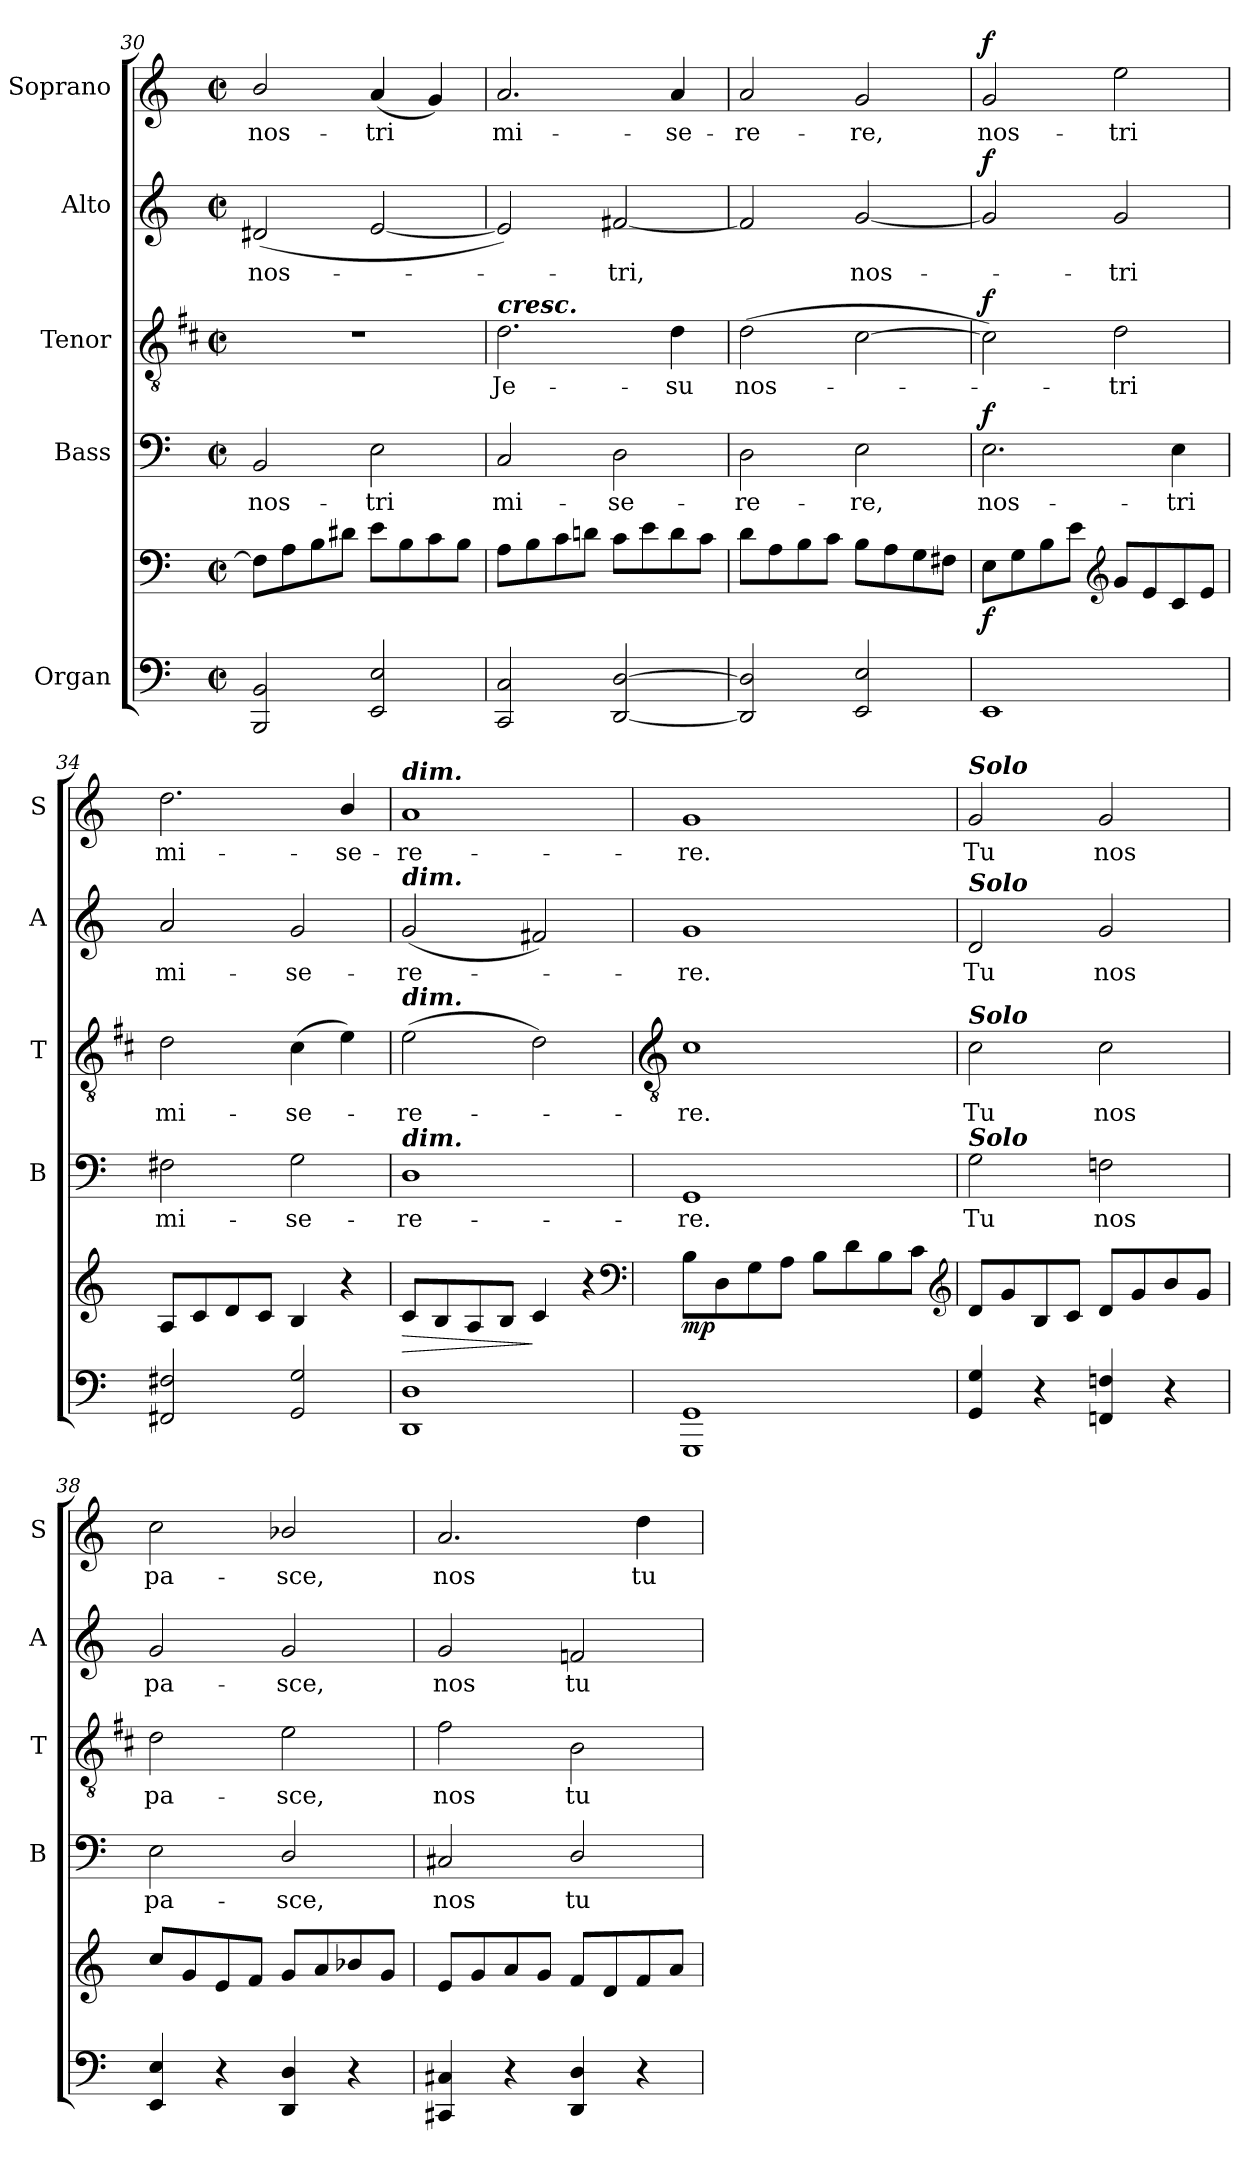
**kern	**kern	**dynam	**kern	**text	**dynam	**kern	**text	**dynam	**kern	**text	**dynam	**kern	**text	**dynam
*part5	*part5	*part5	*part4	*part4	*part4	*part3	*part3	*part3	*part2	*part2	*part2	*part1	*part1	*part1
*staff6	*staff5	*staff5/6	*staff4	*staff4	*staff4	*staff3	*staff3	*staff3	*staff2	*staff2	*staff2	*staff1	*staff1	*staff1
*I"Organ	*	*	*I"Bass	*	*	*I"Tenor	*	*	*I"Alto	*	*	*I"Soprano	*	*
*	*	*	*I'B	*	*	*I'T	*	*	*I'A	*	*	*I'S	*	*
*clefF4	*clefF4	*	*clefF4	*	*	*clefGv2	*	*	*clefG2	*	*	*clefG2	*	*
*	*	*	*	*	*	*ITrd1c2	*	*	*	*	*	*	*	*
*k[]	*k[]	*	*k[]	*	*	*k[]	*	*	*k[]	*	*	*k[]	*	*
*C:	*C:	*	*C:	*	*	*C:	*	*	*C:	*	*	*C:	*	*
*M2/2	*M2/2	*	*M2/2	*	*	*M2/2	*	*	*M2/2	*	*	*M2/2	*	*
*met(c|)	*met(c|)	*	*met(c|)	*	*	*met(c|)	*	*	*met(c|)	*	*	*met(c|)	*	*
=30	=30	=30	=30	=30	=30	=30	=30	=30	=30	=30	=30	=30	=30	=30
!	!	!	!	!LO:LY:b	!	!	!	!	!	!LO:LY:b	!	!	!LO:LY:b	!
2BBB 2BB	8F#L]	.	2BB	nos-	.	1r	.	.	(<2d#X	nos-	.	2b/	nos-	.
.	8A	.	.	.	.	.	.	.	.	.	.	.	.	.
.	8B	.	.	.	.	.	.	.	.	.	.	.	.	.
.	8d#XJ	.	.	.	.	.	.	.	.	.	.	.	.	.
!	!	!	!	!LO:LY:b	!	!	!	!	!	!	!	!	!LO:LY:b	!
2EE 2E	8eL	.	2E	-tri	.	.	.	.	[2e	.	.	(<4a	-tri	.
.	8B	.	.	.	.	.	.	.	.	.	.	.	.	.
.	8c	.	.	.	.	.	.	.	.	.	.	4g)	.	.
.	8BJ	.	.	.	.	.	.	.	.	.	.	.	.	.
=31	=31	=31	=31	=31	=31	=31	=31	=31	=31	=31	=31	=31	=31	=31
!	!	!	!	!	!	!LO:TX:a:Bi:t=cresc.	!	!	!	!	!	!	!	!
!	!	!	!	!LO:LY:b	!	!	!LO:LY:b	!	!	!	!	!	!LO:LY:b	!
2CC 2C	8AL	.	2C	mi-	.	2.c	Je-	.	2e])	.	.	2.a	mi-	.
.	8B	.	.	.	.	.	.	.	.	.	.	.	.	.
.	8c	.	.	.	.	.	.	.	.	.	.	.	.	.
.	8dnJ	.	.	.	.	.	.	.	.	.	.	.	.	.
!	!	!	!	!LO:LY:b	!	!	!	!	!	!LO:LY:b	!	!	!	!
[2DD [2D	8cL	.	2D	-se-	.	.	.	.	[2f#X	tri,	.	.	.	.
.	8e	.	.	.	.	.	.	.	.	.	.	.	.	.
!	!	!	!	!	!	!	!LO:LY:b	!	!	!	!	!	!LO:LY:b	!
.	8d	.	.	.	.	4c	-su	.	.	.	.	4a	-se-	.
.	8cJ	.	.	.	.	.	.	.	.	.	.	.	.	.
=32	=32	=32	=32	=32	=32	=32	=32	=32	=32	=32	=32	=32	=32	=32
!	!	!	!	!LO:LY:b	!	!	!LO:LY:b	!	!	!	!	!	!LO:LY:b	!
2DD] 2D]	8dL	.	2D	-re-	.	(>2c	nos-	.	2f#]	.	.	2a	-re-	.
.	8A	.	.	.	.	.	.	.	.	.	.	.	.	.
.	8B	.	.	.	.	.	.	.	.	.	.	.	.	.
.	8cJ	.	.	.	.	.	.	.	.	.	.	.	.	.
!	!	!	!	!LO:LY:b	!	!	!	!	!	!LO:LY:b	!	!	!LO:LY:b	!
2EE 2E	8BL	.	2E	-re,	.	[2B	.	.	[2g	nos-	.	2g	-re,	.
.	8A	.	.	.	.	.	.	.	.	.	.	.	.	.
.	8G	.	.	.	.	.	.	.	.	.	.	.	.	.
.	8F#XJ	.	.	.	.	.	.	.	.	.	.	.	.	.
=33	=33	=33	=33	=33	=33	=33	=33	=33	=33	=33	=33	=33	=33	=33
!	!	!LO:DY:b	!	!LO:LY:b	!LO:DY:b	!	!	!LO:DY:b	!	!	!LO:DY:b	!	!LO:LY:b	!LO:DY:b
1EE	8EL	f	2.E	nos-	f	2B])	.	f	2g]	.	f	2g	nos-	f
.	8G	.	.	.	.	.	.	.	.	.	.	.	.	.
.	8B	.	.	.	.	.	.	.	.	.	.	.	.	.
.	8eJ	.	.	.	.	.	.	.	.	.	.	.	.	.
*	*clefG2	*	*	*	*	*	*	*	*	*	*	*	*	*
!	!	!	!	!	!	!	!LO:LY:b	!	!	!LO:LY:b	!	!	!LO:LY:b	!
.	8gL	.	.	.	.	2c	tri	.	2g	tri	.	2ee	-tri	.
.	8e	.	.	.	.	.	.	.	.	.	.	.	.	.
!	!	!	!	!LO:LY:b	!	!	!	!	!	!	!	!	!	!
.	8c	.	4E	-tri	.	.	.	.	.	.	.	.	.	.
.	8eJ	.	.	.	.	.	.	.	.	.	.	.	.	.
=34	=34	=34	=34	=34	=34	=34	=34	=34	=34	=34	=34	=34	=34	=34
!	!	!	!	!LO:LY:b	!	!	!LO:LY:b	!	!	!LO:LY:b	!	!	!LO:LY:b	!
2FF#X 2F#X	8AL	.	2F#X	mi-	.	2c	mi-	.	2a	mi-	.	2.dd	mi-	.
.	8c	.	.	.	.	.	.	.	.	.	.	.	.	.
.	8d	.	.	.	.	.	.	.	.	.	.	.	.	.
.	8cJ	.	.	.	.	.	.	.	.	.	.	.	.	.
!	!	!	!	!LO:LY:b	!	!	!LO:LY:b	!	!	!LO:LY:b	!	!	!	!
2GG 2G	4B	.	2G	-se-	.	(>4B	-se-	.	2g	-se-	.	.	.	.
!	!	!	!	!	!	!	!	!	!	!	!	!	!LO:LY:b	!
.	4r	.	.	.	.	4d)	.	.	.	.	.	4b/	-se-	.
=35	=35	=35	=35	=35	=35	=35	=35	=35	=35	=35	=35	=35	=35	=35
!	!	!	!	!	!	!	!	!	!	!	!	!LO:TX:a:Bi:t=dim.	!	!
!	!	!	!	!	!	!	!	!	!LO:TX:a:Bi:t=dim.	!	!	!	!	!
!	!	!	!	!	!	!LO:TX:a:Bi:t=dim.	!	!	!	!	!	!	!	!
!	!	!	!LO:TX:a:Bi:t=dim.	!	!	!	!	!	!	!	!	!	!	!
!	!	!LO:HP:b	!	!LO:LY:b	!	!	!LO:LY:b	!	!	!LO:LY:b	!	!	!LO:LY:b	!
1DD 1D	8cL	>	1D	-re-	.	(>2d	re-	.	(<2g	-re-	.	1a	-re-	.
.	8B	.	.	.	.	.	.	.	.	.	.	.	.	.
.	8A	.	.	.	.	.	.	.	.	.	.	.	.	.
.	8BJ	.	.	.	.	.	.	.	.	.	.	.	.	.
.	4c	]	.	.	.	2c)	.	.	2f#X)	.	.	.	.	.
.	4r	.	.	.	.	.	.	.	.	.	.	.	.	.
*	*clefF4	*	*	*	*	*	*	*	*	*	*	*	*	*
!!LO:LB:g=z
=36	=36	=36	=36	=36	=36	=36	=36	=36	=36	=36	=36	=36	=36	=36
*	*	*	*	*	*	*clefGv2	*	*	*	*	*	*	*	*
!	!	!LO:DY:b	!	!LO:LY:b	!	!	!LO:LY:b	!	!	!LO:LY:b	!	!	!LO:LY:b	!
1GGG 1GG	8BL	mp	1GG	-re.	.	1B	re.	.	1g	re.	.	1g	-re.	.
.	8D	.	.	.	.	.	.	.	.	.	.	.	.	.
.	8G	.	.	.	.	.	.	.	.	.	.	.	.	.
.	8AJ	.	.	.	.	.	.	.	.	.	.	.	.	.
.	8BL	.	.	.	.	.	.	.	.	.	.	.	.	.
.	8d	.	.	.	.	.	.	.	.	.	.	.	.	.
.	8B	.	.	.	.	.	.	.	.	.	.	.	.	.
.	8cJ	.	.	.	.	.	.	.	.	.	.	.	.	.
*	*clefG2	*	*	*	*	*	*	*	*	*	*	*	*	*
=37	=37	=37	=37	=37	=37	=37	=37	=37	=37	=37	=37	=37	=37	=37
!	!	!	!	!	!	!	!	!	!	!	!	!LO:TX:a:Bi:t=Solo	!	!
!	!	!	!	!	!	!	!	!	!LO:TX:a:Bi:t=Solo	!	!	!	!	!
!	!	!	!	!	!	!LO:TX:a:Bi:t=Solo	!	!	!	!	!	!	!	!
!	!	!	!LO:TX:a:Bi:t=Solo	!	!	!	!	!	!	!	!	!	!	!
!	!	!	!	!LO:LY:b	!	!	!LO:LY:b	!	!	!LO:LY:b	!	!	!LO:LY:b	!
4GG 4G	8dL	.	2G	Tu	.	2B	Tu	.	2d	Tu	.	2g	Tu	.
.	8g	.	.	.	.	.	.	.	.	.	.	.	.	.
4r	8B	.	.	.	.	.	.	.	.	.	.	.	.	.
.	8cJ	.	.	.	.	.	.	.	.	.	.	.	.	.
!	!	!	!	!LO:LY:b	!	!	!LO:LY:b	!	!	!LO:LY:b	!	!	!LO:LY:b	!
4FFn 4Fn	8dL	.	2Fn	nos	.	2B	nos	.	2g	nos	.	2g	nos	.
.	8g	.	.	.	.	.	.	.	.	.	.	.	.	.
4r	8b	.	.	.	.	.	.	.	.	.	.	.	.	.
.	8gJ	.	.	.	.	.	.	.	.	.	.	.	.	.
=38	=38	=38	=38	=38	=38	=38	=38	=38	=38	=38	=38	=38	=38	=38
!	!	!	!	!LO:LY:b	!	!	!LO:LY:b	!	!	!LO:LY:b	!	!	!LO:LY:b	!
4EE 4E	8ccL	.	2E	pa-	.	2c	pa-	.	2g	pa-	.	2cc	pa-	.
.	8g	.	.	.	.	.	.	.	.	.	.	.	.	.
4r	8e	.	.	.	.	.	.	.	.	.	.	.	.	.
.	8fJ	.	.	.	.	.	.	.	.	.	.	.	.	.
!	!	!	!	!LO:LY:b	!	!	!LO:LY:b	!	!	!LO:LY:b	!	!	!LO:LY:b	!
4DD 4D	8gL	.	2D/	-sce,	.	2d	-sce,	.	2g	-sce,	.	2b-X/	-sce,	.
.	8a	.	.	.	.	.	.	.	.	.	.	.	.	.
4r	8b-X	.	.	.	.	.	.	.	.	.	.	.	.	.
.	8gJ	.	.	.	.	.	.	.	.	.	.	.	.	.
=39	=39	=39	=39	=39	=39	=39	=39	=39	=39	=39	=39	=39	=39	=39
!	!	!	!	!LO:LY:b	!	!	!LO:LY:b	!	!	!LO:LY:b	!	!	!LO:LY:b	!
4CC#X 4C#X	8eL	.	2C#X	nos	.	2e	nos	.	2g	nos	.	2.a	nos	.
.	8g	.	.	.	.	.	.	.	.	.	.	.	.	.
4r	8a	.	.	.	.	.	.	.	.	.	.	.	.	.
.	8gJ	.	.	.	.	.	.	.	.	.	.	.	.	.
!	!	!	!	!LO:LY:b	!	!	!LO:LY:b	!	!	!LO:LY:b	!	!	!	!
4DD 4D	8fL	.	2D/	tu-	.	2A	tu-	.	2fn	tu-	.	.	.	.
.	8d	.	.	.	.	.	.	.	.	.	.	.	.	.
!	!	!	!	!	!	!	!	!	!	!	!	!	!LO:LY:b	!
4r	8f	.	.	.	.	.	.	.	.	.	.	4dd	tu-	.
.	8aJ	.	.	.	.	.	.	.	.	.	.	.	.	.
=	=	=	=	=	=	=	=	=	=	=	=	=	=	=
*-	*-	*-	*-	*-	*-	*-	*-	*-	*-	*-	*-	*-	*-	*-
